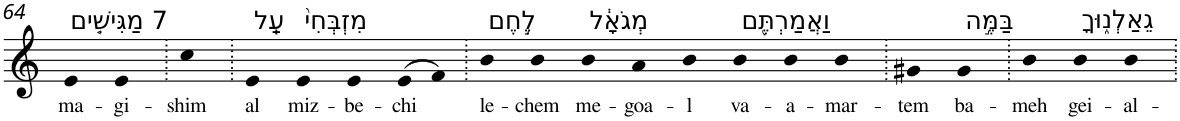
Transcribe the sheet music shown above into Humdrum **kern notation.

**kern	**text
*part1	*part1
*staff1	*staff1
*I"Piano	*
*I'Pno	*
!!LO:PB:g=z
*clefG2	*
*k[]	*
=64	=64
!LO:TX:a:t=7 מַגִּישִׁ֤ים	!
!	!LO:LY:b
4e	ma-
!	!LO:LY:b
4e	-gi-
=65.	=65.
!	!LO:LY:b
4cc	-shim
=66.	=66.
!LO:TX:a:t=עַֽל	!
!	!LO:LY:b
4e	al
!LO:TX:a:t=מִזְבְּחִי֙	!
!	!LO:LY:b
4e	miz-
!	!LO:LY:b
4e	-be-
!	!LO:LY:b
(>8e	-chi
8f)	.
=67.	=67.
!LO:TX:a:t=לֶ֣חֶם	!
!	!LO:LY:b
4b	le-
!	!LO:LY:b
4b	-chem
!LO:TX:a:t=מְגֹאָ֔ל	!
!	!LO:LY:b
4b	me-
!	!LO:LY:b
4a	-goa-
!	!LO:LY:b
4b	-l
!LO:TX:a:t=וַאֲמַרְתֶּ֖ם	!
!	!LO:LY:b
4b	va-
!	!LO:LY:b
4b	-a-
!	!LO:LY:b
4b	-mar-
=68.	=68.
!	!LO:LY:b
4g#X	-tem
!LO:TX:a:t=בַּמֶּ֣ה	!
!	!LO:LY:b
4g#	ba-
=69.	=69.
!	!LO:LY:b
4b	-meh
!LO:TX:a:t=גֵאַלְנ֑וּךָ	!
!	!LO:LY:b
4b	gei-
!	!LO:LY:b
4b	-al-
=.	=.
*-	*-
